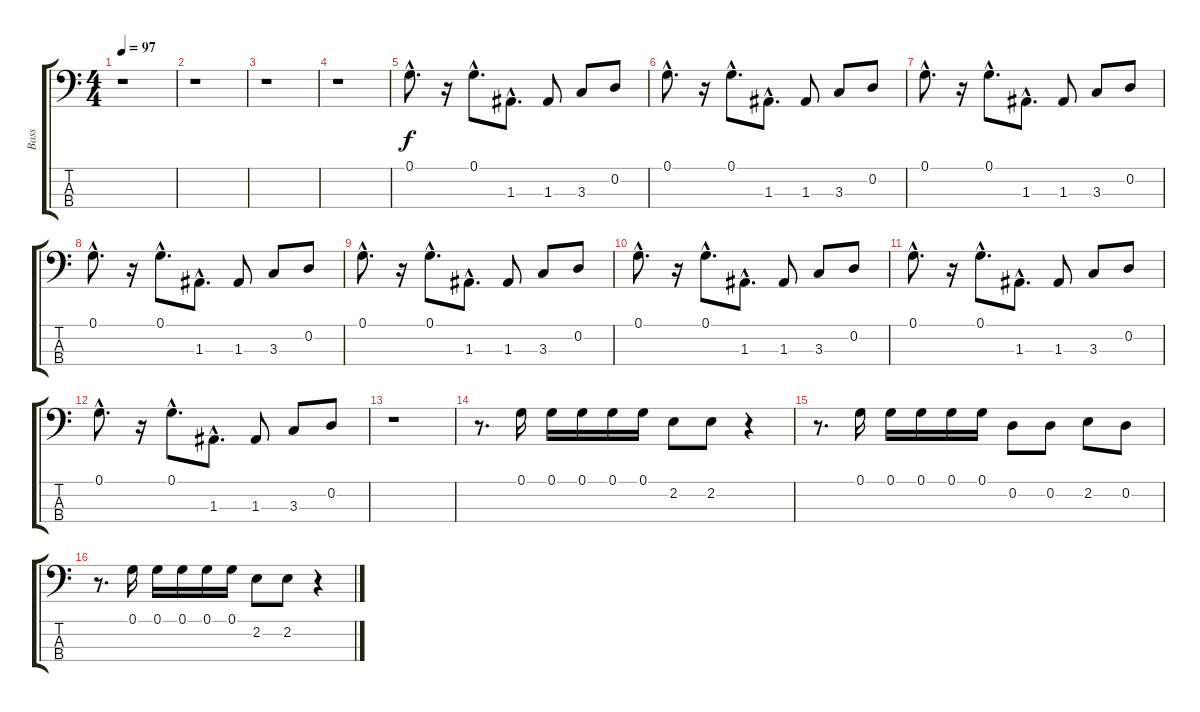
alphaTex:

\track ("Bass" "Bass") {instrument fretlessbass}
\staff {score tabs}
\tuning (G2 D2 A1 E1) {hide}
\ts (4 4)
\tempo 97
\clef f4
\ks c
r.1{dy f instrument fretlessbass} |
r.1 |
r.1 |
r.1 |
0.1{hac}.8{d} r.16 0.1{hac}.8{d} 1.3{hac}.8{d} 1.3.8 3.3.8 0.2.8 |
0.1{hac}.8{d} r.16 0.1{hac}.8{d} 1.3{hac}.8{d} 1.3.8 3.3.8 0.2.8 |
0.1{hac}.8{d} r.16 0.1{hac}.8{d} 1.3{hac}.8{d} 1.3.8 3.3.8 0.2.8 |
0.1{hac}.8{d} r.16 0.1{hac}.8{d} 1.3{hac}.8{d} 1.3.8 3.3.8 0.2.8 |
0.1{hac}.8{d} r.16 0.1{hac}.8{d} 1.3{hac}.8{d} 1.3.8 3.3.8 0.2.8 |
0.1{hac}.8{d} r.16 0.1{hac}.8{d} 1.3{hac}.8{d} 1.3.8 3.3.8 0.2.8 |
0.1{hac}.8{d} r.16 0.1{hac}.8{d} 1.3{hac}.8{d} 1.3.8 3.3.8 0.2.8 |
0.1{hac}.8{d} r.16 0.1{hac}.8{d} 1.3{hac}.8{d} 1.3.8 3.3.8 0.2.8 |
r.1 |
r.8{d} 0.1.16 0.1.16 0.1.16 0.1.16 0.1.16 2.2.8 2.2.8 r.4 |
r.8{d} 0.1.16 0.1.16 0.1.16 0.1.16 0.1.16 0.2.8 0.2.8 2.2.8 0.2.8 |
r.8{d} 0.1.16 0.1.16 0.1.16 0.1.16 0.1.16 2.2.8 2.2.8 r.4
